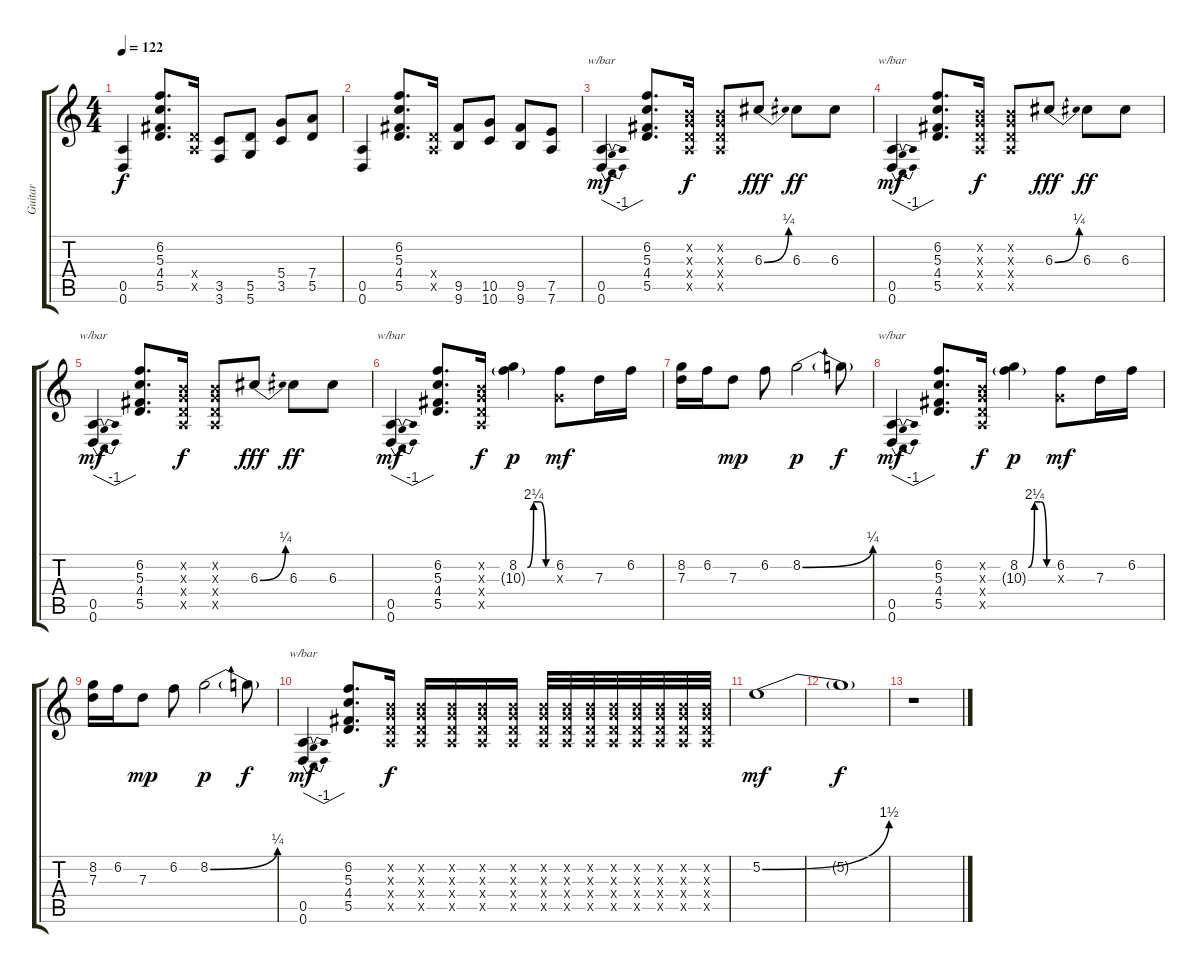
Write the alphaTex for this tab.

\track ("Guitar" "Guitar") {instrument overdrivenguitar}
\staff {score tabs}
\tuning (E4 B3 G3 D3 A2 D2) {hide}
\ts (4 4)
\tempo 122
\clef g2
\ks c
(0.5 0.6).4{dy f} (6.2 5.3 4.4 5.5).8{d} (0.4{x} 0.5{x}).16 (3.5 3.6).8 (5.5 5.6).8 (5.4 3.5).8 (7.4 5.5).8 |
(0.5 0.6).4 (6.2 5.3 4.4 5.5).8{d} (0.4{x} 0.5{x}).16 (9.5 9.6).8 (10.5 10.6).8 (9.5 9.6).8 (7.5 7.6).8 |
(0.5 0.6).4{tbe (dip default 0 0 30 -4 60 0) dy mf volume 14 balance 11} (6.2 5.3 4.4 5.5).8{d} (0.2{x} 0.3{x} 0.4{x} 0.5{x}).16{dy f} (0.2{x} 0.3{x} 0.4{x} 0.5{x}).8 6.3{be (bend 0 0 60 1)}.8{dy fff} 6.3.8{dy ff} 6.3.8 |
(0.5 0.6).4{tbe (dip default 0 0 30 -4 60 0) dy mf} (6.2 5.3 4.4 5.5).8{d} (0.2{x} 0.3{x} 0.4{x} 0.5{x}).16{dy f} (0.2{x} 0.3{x} 0.4{x} 0.5{x}).8 6.3{be (bend 0 0 60 1)}.8{dy fff} 6.3.8{dy ff} 6.3.8 |
(0.5 0.6).4{tbe (dip default 0 0 30 -4 60 0) dy mf} (6.2 5.3 4.4 5.5).8{d} (0.2{x} 0.3{x} 0.4{x} 0.5{x}).16{dy f} (0.2{x} 0.3{x} 0.4{x} 0.5{x}).8 6.3{be (bend 0 0 60 1)}.8{dy fff} 6.3.8{dy ff} 6.3.8 |
(0.5 0.6).4{tbe (dip default 0 0 30 -4 60 0) dy mf} (6.2 5.3 4.4 5.5).8{d} (0.2{x} 0.3{x} 0.4{x} 0.5{x}).16{dy f} (8.2{be (custom 0 0 15 9 30 9 45 0 60 0)} 10.3{g}).4{dy p} (6.2 0.3{x}).8{dy mf} 7.3.16 6.2.16 |
(8.2 7.3).16 6.2.16 7.3.8{dy mp} 6.2.8 8.2{be (bend 0 0 60 1)}.2{dy p} 8.2{t}.8{dy f} |
(0.5 0.6).4{tbe (dip default 0 0 30 -4 60 0) dy mf} (6.2 5.3 4.4 5.5).8{d} (0.2{x} 0.3{x} 0.4{x} 0.5{x}).16{dy f} (8.2{be (custom 0 0 15 9 30 9 45 0 60 0)} 10.3{g}).4{dy p} (6.2 0.3{x}).8{dy mf} 7.3.16 6.2.16 |
(8.2 7.3).16 6.2.16 7.3.8{dy mp} 6.2.8 8.2{be (bend 0 0 60 1)}.2{dy p} 8.2{t}.8{dy f} |
(0.5 0.6).4{tbe (dip default 0 0 30 -4 60 0) dy mf} (6.2 5.3 4.4 5.5).8{d} (0.2{x} 0.3{x} 0.4{x} 0.5{x}).16{dy f} (0.2{x} 0.3{x} 0.4{x} 0.5{x}).16 (0.2{x} 0.3{x} 0.4{x} 0.5{x}).16 (0.2{x} 0.3{x} 0.4{x} 0.5{x}).16 (0.2{x} 0.3{x} 0.4{x} 0.5{x}).16 (0.2{x} 0.3{x} 0.4{x} 0.5{x}).32 (0.2{x} 0.3{x} 0.4{x} 0.5{x}).32 (0.2{x} 0.3{x} 0.4{x} 0.5{x}).32 (0.2{x} 0.3{x} 0.4{x} 0.5{x}).32 (0.2{x} 0.3{x} 0.4{x} 0.5{x}).32 (0.2{x} 0.3{x} 0.4{x} 0.5{x}).32 (0.2{x} 0.3{x} 0.4{x} 0.5{x}).32 (0.2{x} 0.3{x} 0.4{x} 0.5{x}).32 |
5.2{be (bend 0 0 60 6)}.1{dy mf} |
5.2{t}.1{dy f} |
r.1
